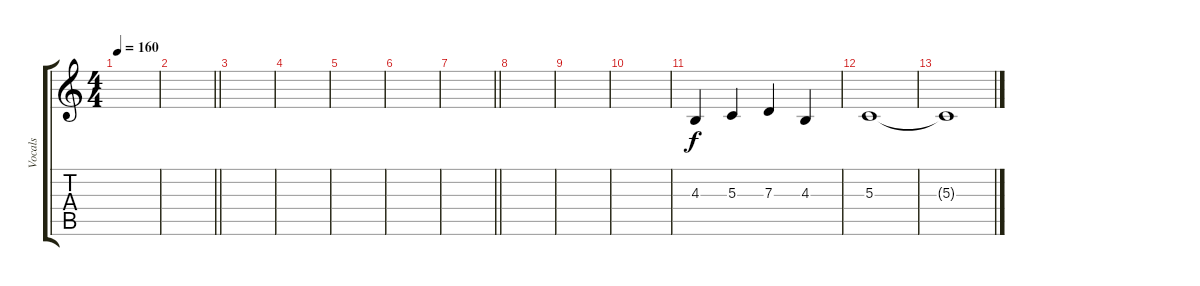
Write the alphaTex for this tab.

\track ("Vocals" "Vocals") {instrument sopranosax}
\staff {score tabs}
\tuning (E4 B3 G3 D3 A2 E2) {hide}
\ts (4 4)
\tempo 160
\clef g2
\ks c
|
\barLineRight lightlight
|
|
|
|
|
\barLineRight lightlight
|
|
|
|
4.3.4 5.3.4 7.3.4 4.3.4 |
5.3.1 |
5.3{t}.1
